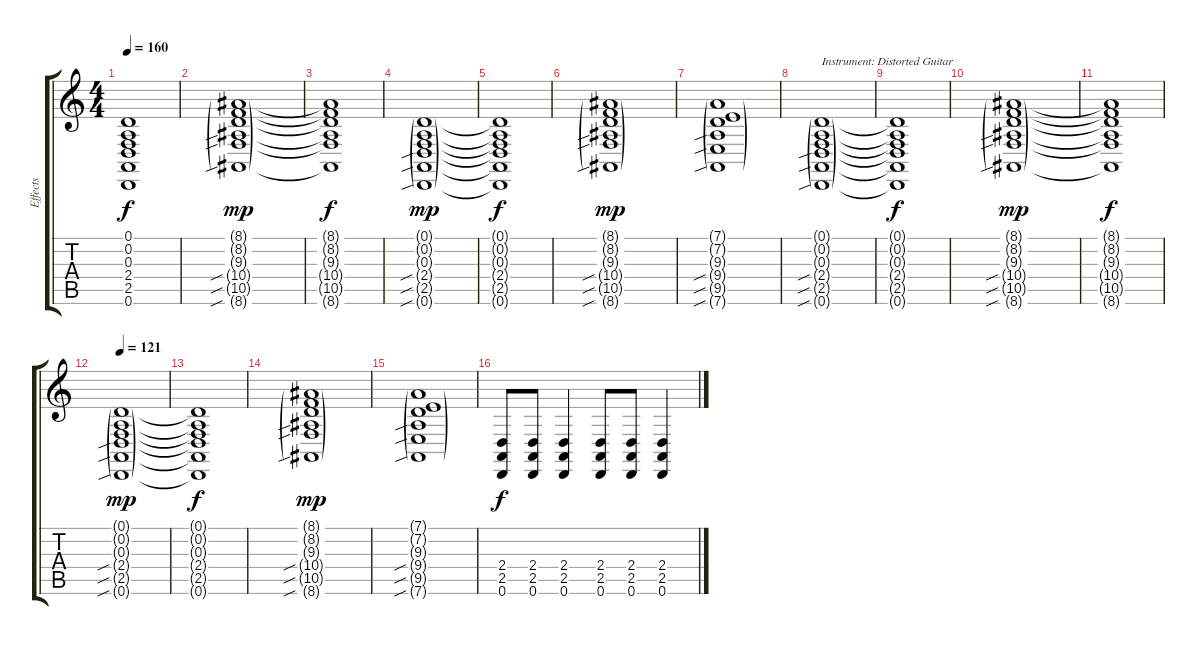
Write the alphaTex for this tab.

\track ("Effects" "Effects") {instrument drawbarorgan}
\staff {score tabs}
\tuning (D4 A3 F3 C3 G2 D2) {hide}
\ts (4 4)
\tempo 160
\clef g2
\ks c
(0.1{t} 0.2{t} 0.3{t} 2.4{t} 2.5{t} 0.6{t}).1{dy f} |
(8.1{g} 8.2{g} 9.3{g} 10.4{sib g} 10.5{sib g} 8.6{sib g}).1{dy mp} |
(8.1{t} 8.2{t} 9.3{t} 10.4{t} 10.5{t} 8.6{t}).1{dy f} |
(0.1{g} 0.2{g} 0.3{g} 2.4{sib g} 2.5{sib g} 0.6{sib g}).1{dy mp} |
(0.1{t} 0.2{t} 0.3{t} 2.4{t} 2.5{t} 0.6{t}).1{dy f} |
(8.1{g} 8.2{g} 9.3{g} 10.4{sib g} 10.5{sib g} 8.6{sib g}).1{dy mp} |
(7.1{g} 7.2{g} 9.3{g} 9.4{sib g} 9.5{sib g} 7.6{sib g}).1 |
(0.1{g} 0.2{g} 0.3{g} 2.4{sib g} 2.5{sib g} 0.6{sib g}).1{txt "Instrument: Distorted Guitar" volume 14 instrument distortionguitar} |
(0.1{t} 0.2{t} 0.3{t} 2.4{t} 2.5{t} 0.6{t}).1{dy f} |
(8.1{g} 8.2{g} 9.3{g} 10.4{sib g} 10.5{sib g} 8.6{sib g}).1{dy mp} |
(8.1{t} 8.2{t} 9.3{t} 10.4{t} 10.5{t} 8.6{t}).1{dy f} |
\tempo 121
(0.1{g} 0.2{g} 0.3{g} 2.4{sib g} 2.5{sib g} 0.6{sib g}).1{dy mp} |
(0.1{t} 0.2{t} 0.3{t} 2.4{t} 2.5{t} 0.6{t}).1{dy f} |
(8.1{g} 8.2{g} 9.3{g} 10.4{sib g} 10.5{sib g} 8.6{sib g}).1{dy mp} |
(7.1{g} 7.2{g} 9.3{g} 9.4{sib g} 9.5{sib g} 7.6{sib g}).1 |
(2.4 2.5 0.6).8{dy f} (2.4 2.5 0.6).8 (2.4 2.5 0.6).4 (2.4 2.5 0.6).8 (2.4 2.5 0.6).8 (2.4 2.5 0.6).4
